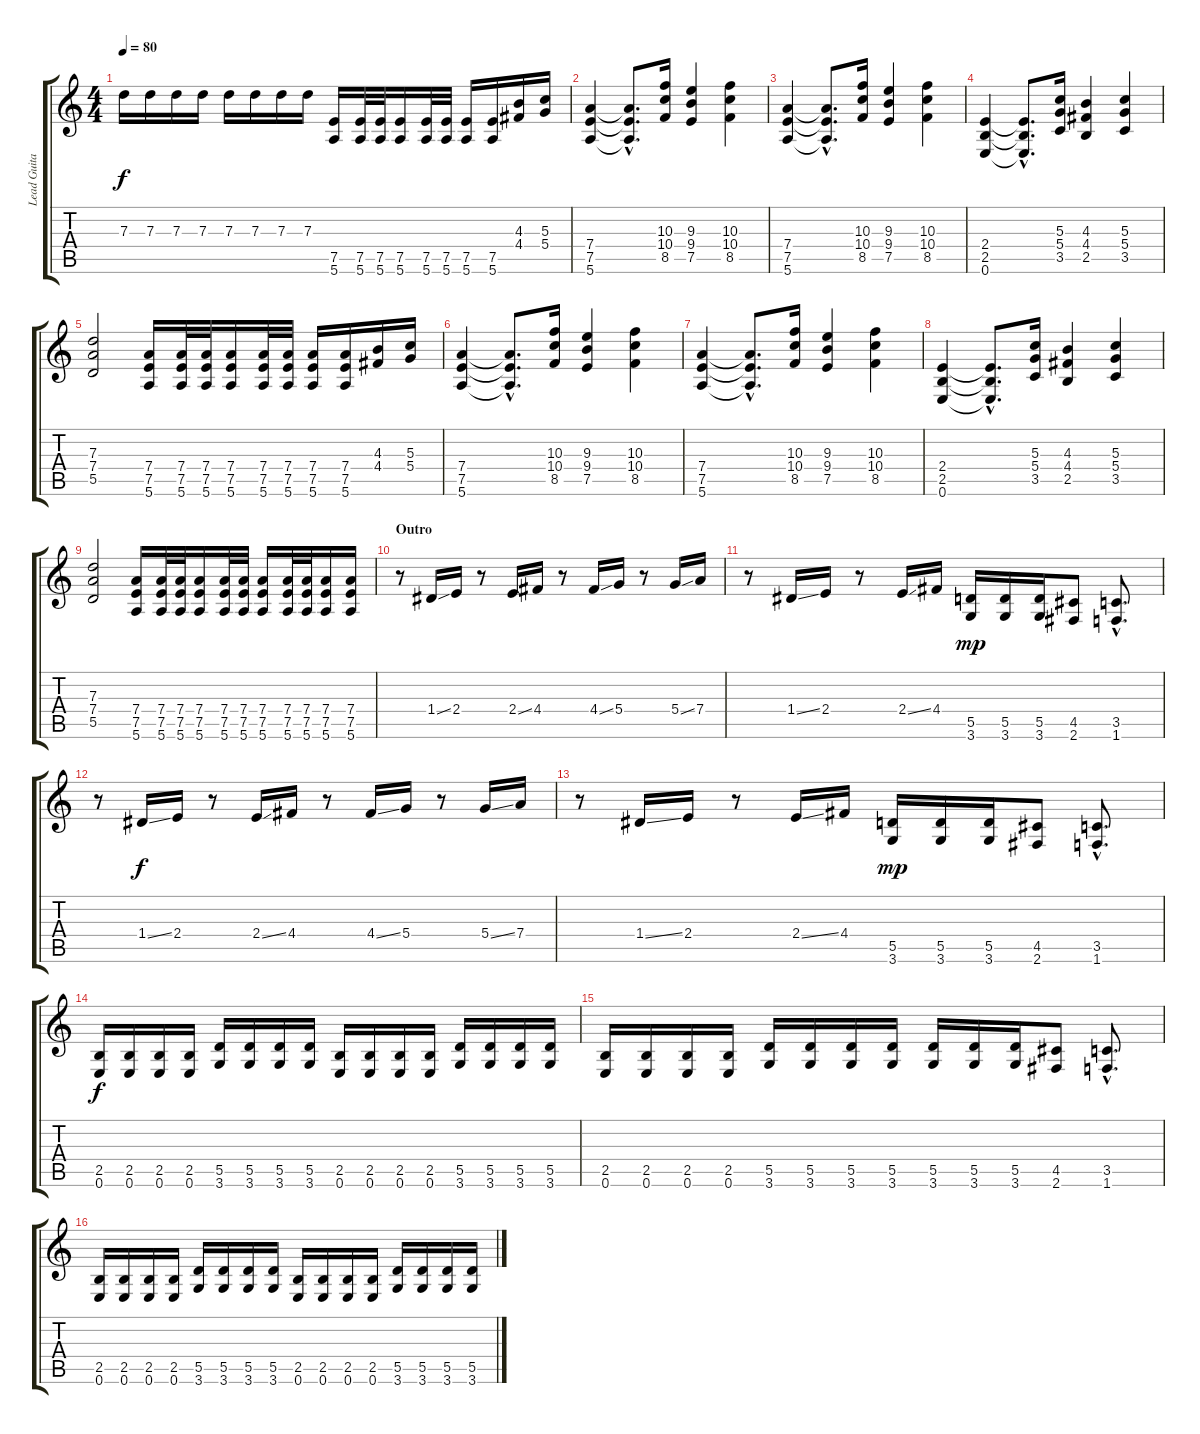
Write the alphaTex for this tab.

\track ("Lead Guitar" "Lead Guita") {instrument distortionguitar}
\staff {score tabs}
\tuning (E4 B3 G3 D3 A2 E2) {hide}
\ts (4 4)
\tempo 80
\clef g2
\ks c
7.3.16{dy f} 7.3.16 7.3.16 7.3.16 7.3.16 7.3.16 7.3.16 7.3.16 (7.5 5.6).16 (7.5 5.6).32 (7.5 5.6).32 (7.5 5.6).16 (7.5 5.6).32 (7.5 5.6).32 (7.5 5.6).16 (7.5 5.6).16 (4.3 4.4).16 (5.3 5.4).16 |
(7.4 7.5 5.6).4 (7.4{hac t} 7.5{hac t} 5.6{hac t}).8{d} (10.3 10.4 8.5).16 (9.3 9.4 7.5).4 (10.3 10.4 8.5).4 |
(7.4 7.5 5.6).4 (7.4{hac t} 7.5{hac t} 5.6{hac t}).8{d} (10.3 10.4 8.5).16 (9.3 9.4 7.5).4 (10.3 10.4 8.5).4 |
(2.4 2.5 0.6).4 (2.4{hac t} 2.5{hac t} 0.6{hac t}).8{d} (5.3 5.4 3.5).16 (4.3 4.4 2.5).4 (5.3 5.4 3.5).4 |
(7.3 7.4 5.5).2 (7.4 7.5 5.6).16 (7.4 7.5 5.6).32 (7.4 7.5 5.6).32 (7.4 7.5 5.6).16 (7.4 7.5 5.6).32 (7.4 7.5 5.6).32 (7.4 7.5 5.6).16 (7.4 7.5 5.6).16 (4.3 4.4).16 (5.3 5.4).16 |
(7.4 7.5 5.6).4 (7.4{hac t} 7.5{hac t} 5.6{hac t}).8{d} (10.3 10.4 8.5).16 (9.3 9.4 7.5).4 (10.3 10.4 8.5).4 |
(7.4 7.5 5.6).4 (7.4{hac t} 7.5{hac t} 5.6{hac t}).8{d} (10.3 10.4 8.5).16 (9.3 9.4 7.5).4 (10.3 10.4 8.5).4 |
(2.4 2.5 0.6).4 (2.4{hac t} 2.5{hac t} 0.6{hac t}).8{d} (5.3 5.4 3.5).16 (4.3 4.4 2.5).4 (5.3 5.4 3.5).4 |
(7.3 7.4 5.5).2 (7.4 7.5 5.6).16 (7.4 7.5 5.6).32 (7.4 7.5 5.6).32 (7.4 7.5 5.6).16 (7.4 7.5 5.6).32 (7.4 7.5 5.6).32 (7.4 7.5 5.6).16 (7.4 7.5 5.6).32 (7.4 7.5 5.6).32 (7.4 7.5 5.6).16 (7.4 7.5 5.6).16 |
\section ("" "Outro")
r.8{volume 14 balance 6} 1.4{ss}.16 2.4.16 r.8 2.4{ss}.16 4.4.16 r.8 4.4{ss}.16 5.4.16 r.8 5.4{ss}.16 7.4.16 |
r.8 1.4{ss}.16 2.4.16 r.8 2.4{ss}.16 4.4.16 (5.5 3.6).16{dy mp} (5.5 3.6).16 (5.5 3.6).16 (4.5 2.6).8 (3.5{hac} 1.6{hac}).8{d} |
r.8 1.4{ss}.16{dy f} 2.4.16 r.8 2.4{ss}.16 4.4.16 r.8 4.4{ss}.16 5.4.16 r.8 5.4{ss}.16 7.4.16 |
r.8 1.4{ss}.16 2.4.16 r.8 2.4{ss}.16 4.4.16 (5.5 3.6).16{dy mp} (5.5 3.6).16 (5.5 3.6).16 (4.5 2.6).8 (3.5{hac} 1.6{hac}).8{d} |
(2.5 0.6).16{dy f volume 12 balance 8 instrument overdrivenguitar} (2.5 0.6).16 (2.5 0.6).16 (2.5 0.6).16 (5.5 3.6).16 (5.5 3.6).16 (5.5 3.6).16 (5.5 3.6).16 (2.5 0.6).16 (2.5 0.6).16 (2.5 0.6).16 (2.5 0.6).16 (5.5 3.6).16 (5.5 3.6).16 (5.5 3.6).16 (5.5 3.6).16 |
(2.5 0.6).16 (2.5 0.6).16 (2.5 0.6).16 (2.5 0.6).16 (5.5 3.6).16 (5.5 3.6).16 (5.5 3.6).16 (5.5 3.6).16 (5.5 3.6).16 (5.5 3.6).16 (5.5 3.6).16 (4.5 2.6).8 (3.5{hac} 1.6{hac}).8{d} |
(2.5 0.6).16 (2.5 0.6).16 (2.5 0.6).16 (2.5 0.6).16 (5.5 3.6).16 (5.5 3.6).16 (5.5 3.6).16 (5.5 3.6).16 (2.5 0.6).16 (2.5 0.6).16 (2.5 0.6).16 (2.5 0.6).16 (5.5 3.6).16 (5.5 3.6).16 (5.5 3.6).16 (5.5 3.6).16
